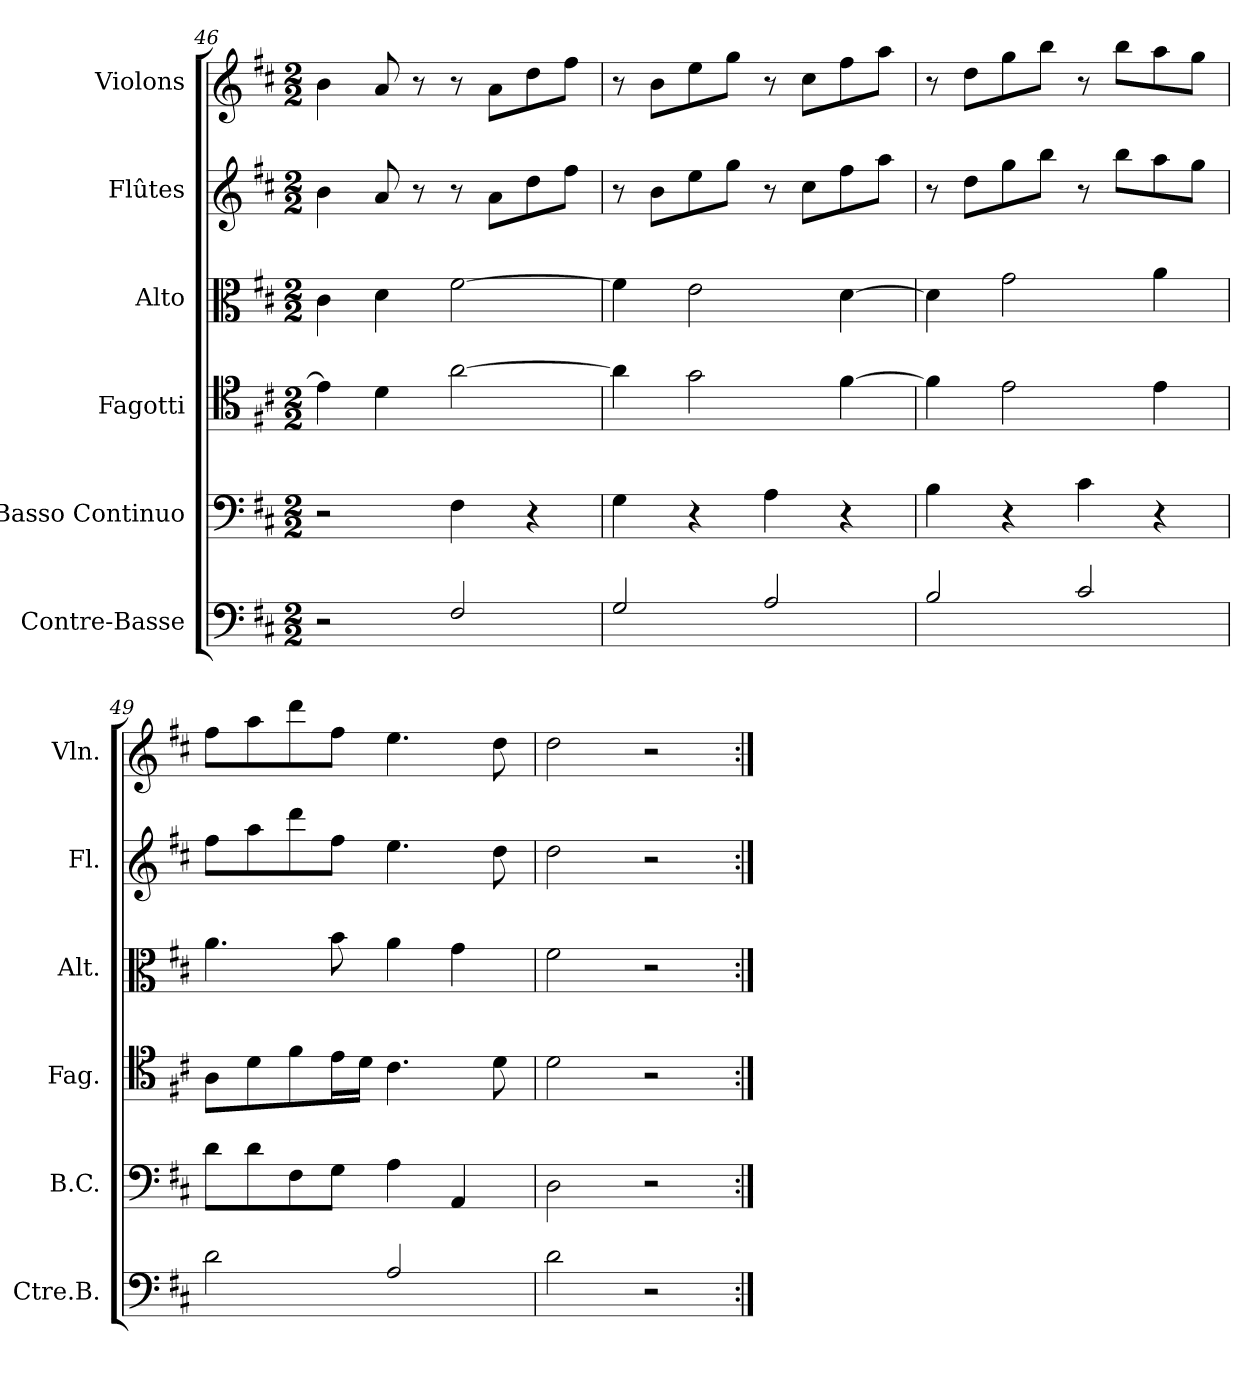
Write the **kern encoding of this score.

**kern	**kern	**kern	**kern	**kern	**kern
*part6	*part5	*part4	*part3	*part2	*part1
*staff6	*staff5	*staff4	*staff3	*staff2	*staff1
*I"Contre-Basse	*I"Basso Continuo	*I"Fagotti	*I"Alto	*I"Flûtes	*I"Violons
*I'Ctre.B.	*I'B.C.	*I'Fag.	*I'Alt.	*I'Fl.	*I'Vln.
*clefF4	*clefF4	*clefC4	*clefC3	*clefG2	*clefG2
*ITrd7c12	*	*	*	*	*
*k[f#c#]	*k[f#c#]	*k[f#c#]	*k[f#c#]	*k[f#c#]	*k[f#c#]
*D:	*D:	*D:	*D:	*D:	*D:
*M2/2	*M2/2	*M2/2	*M2/2	*M2/2	*M2/2
=46	=46	=46	=46	=46	=46
2r	2r	4e\]	4c#\	4b\	4b\
.	.	4d\	4d\	8a/	8a/
.	.	.	.	8r	8r
2FF#/	4F#\	[2a\	[2f#\	8r	8r
.	.	.	.	8a\L	8a\L
.	4r	.	.	8dd\	8dd\
.	.	.	.	8ff#\J	8ff#\J
=47	=47	=47	=47	=47	=47
2GG/	4G\	4a\]	4f#\]	8r	8r
.	.	.	.	8b\L	8b\L
.	4r	2g\	2e\	8ee\	8ee\
.	.	.	.	8gg\J	8gg\J
2AA/	4A\	.	.	8r	8r
.	.	.	.	8cc#\L	8cc#\L
.	4r	[4f#\	[4d\	8ff#\	8ff#\
.	.	.	.	8aa\J	8aa\J
=48	=48	=48	=48	=48	=48
2BB/	4B\	4f#\]	4d\]	8r	8r
.	.	.	.	8dd\L	8dd\L
.	4r	2e\	2g\	8gg\	8gg\
.	.	.	.	8bb\J	8bb\J
2C#/	4c#\	.	.	8r	8r
.	.	.	.	8bb\L	8bb\L
.	4r	4e\	4a\	8aa\	8aa\
.	.	.	.	8gg\J	8gg\J
!!LO:PB:g=z
=49	=49	=49	=49	=49	=49
2D\	8d\L	8A\L	4.a\	8ff#\L	8ff#\L
.	8d\	8d\	.	8aa\	8aa\
.	8F#\	8f#\	.	8ddd\	8ddd\
.	8G\J	16e\L	8b\	8ff#\J	8ff#\J
.	.	16d\JJ	.	.	.
2AA/	4A\	4.c#\	4a\	4.ee\	4.ee\
.	4AA/	.	4g\	.	.
.	.	8d\	.	8dd\	8dd\
=50	=50	=50	=50	=50	=50
2D\	2D\	2d\	2f#\	2dd\	2dd\
2r	2r	2r	2r	2r	2r
=:|!	=:|!	=:|!	=:|!	=:|!	=:|!
*-	*-	*-	*-	*-	*-
